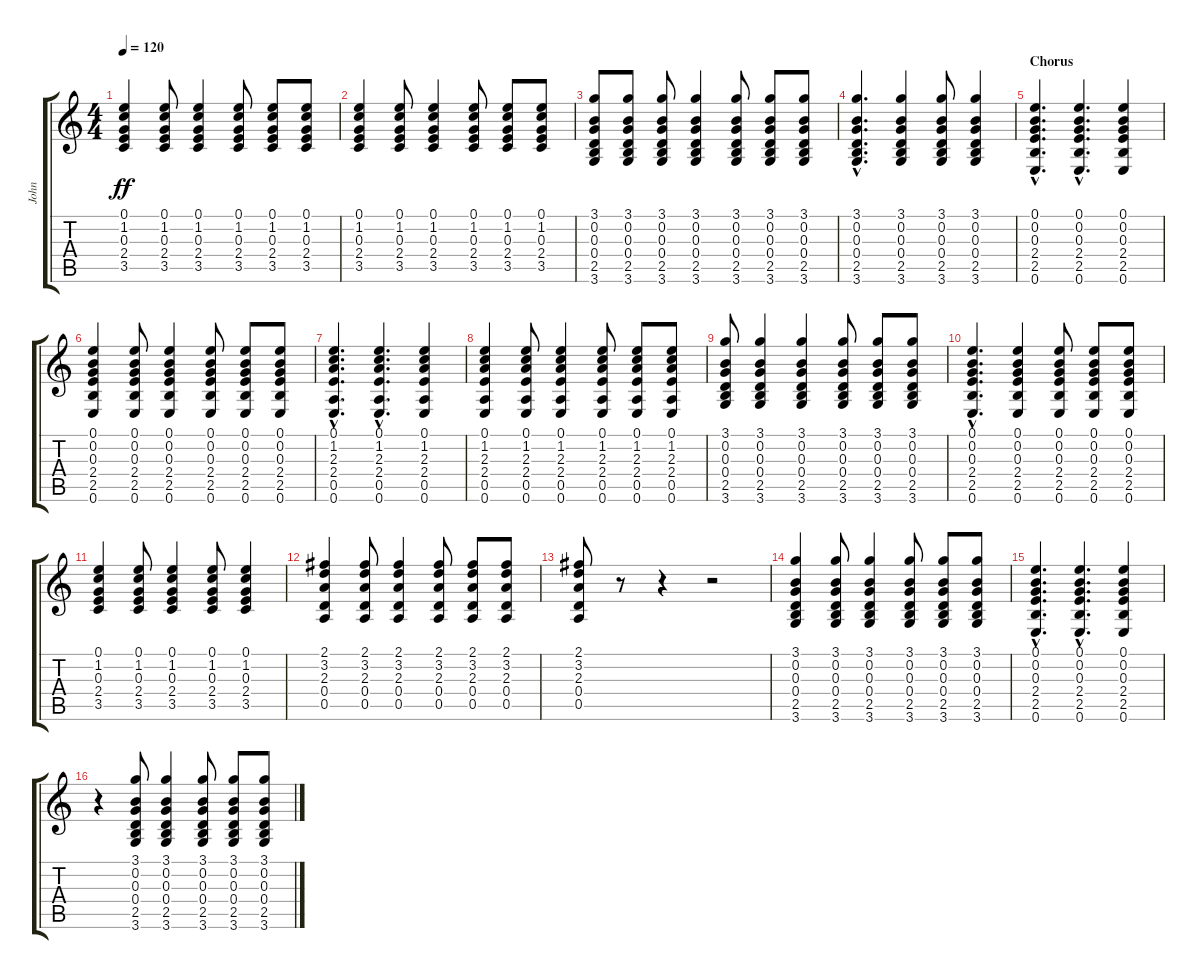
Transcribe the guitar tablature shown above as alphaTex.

\track ("John" "John") {instrument acousticguitarnylon}
\staff {score tabs}
\tuning (E4 B3 G3 D3 A2 E2) {hide}
\ts (4 4)
\tempo 120
\clef g2
\ks c
(0.1 1.2 0.3 2.4 3.5).4{dy ff} (0.1 1.2 0.3 2.4 3.5).8 (0.1 1.2 0.3 2.4 3.5).4 (0.1 1.2 0.3 2.4 3.5).8 (0.1 1.2 0.3 2.4 3.5).8 (0.1 1.2 0.3 2.4 3.5).8 |
(0.1 1.2 0.3 2.4 3.5).4 (0.1 1.2 0.3 2.4 3.5).8 (0.1 1.2 0.3 2.4 3.5).4 (0.1 1.2 0.3 2.4 3.5).8 (0.1 1.2 0.3 2.4 3.5).8 (0.1 1.2 0.3 2.4 3.5).8 |
(3.1 0.2 0.3 0.4 2.5 3.6).8 (3.1 0.2 0.3 0.4 2.5 3.6).8 (3.1 0.2 0.3 0.4 2.5 3.6).8 (3.1 0.2 0.3 0.4 2.5 3.6).4 (3.1 0.2 0.3 0.4 2.5 3.6).8 (3.1 0.2 0.3 0.4 2.5 3.6).8 (3.1 0.2 0.3 0.4 2.5 3.6).8 |
(3.1{hac} 0.2{hac} 0.3{hac} 0.4{hac} 2.5{hac} 3.6{hac}).4{d} (3.1 0.2 0.3 0.4 2.5 3.6).4 (3.1 0.2 0.3 0.4 2.5 3.6).8 (3.1 0.2 0.3 0.4 2.5 3.6).4 |
\section ("" "Chorus")
(0.1{hac} 0.2{hac} 0.3{hac} 2.4{hac} 2.5{hac} 0.6{hac}).4{d} (0.1{hac} 0.2{hac} 0.3{hac} 2.4{hac} 2.5{hac} 0.6{hac}).4{d} (0.1 0.2 0.3 2.4 2.5 0.6).4 |
(0.1 0.2 0.3 2.4 2.5 0.6).4 (0.1 0.2 0.3 2.4 2.5 0.6).8 (0.1 0.2 0.3 2.4 2.5 0.6).4 (0.1 0.2 0.3 2.4 2.5 0.6).8 (0.1 0.2 0.3 2.4 2.5 0.6).8 (0.1 0.2 0.3 2.4 2.5 0.6).8 |
(0.1{hac} 1.2{hac} 2.3{hac} 2.4{hac} 0.5{hac} 0.6{hac}).4{d} (0.1{hac} 1.2{hac} 2.3{hac} 2.4{hac} 0.5{hac} 0.6{hac}).4{d} (0.1 1.2 2.3 2.4 0.5 0.6).4 |
(0.1 1.2 2.3 2.4 0.5 0.6).4 (0.1 1.2 2.3 2.4 0.5 0.6).8 (0.1 1.2 2.3 2.4 0.5 0.6).4 (0.1 1.2 2.3 2.4 0.5 0.6).8 (0.1 1.2 2.3 2.4 0.5 0.6).8 (0.1 1.2 2.3 2.4 0.5 0.6).8 |
(3.1 0.2 0.3 0.4 2.5 3.6).8 (3.1 0.2 0.3 0.4 2.5 3.6).4 (3.1 0.2 0.3 0.4 2.5 3.6).4 (3.1 0.2 0.3 0.4 2.5 3.6).8 (3.1 0.2 0.3 0.4 2.5 3.6).8 (3.1 0.2 0.3 0.4 2.5 3.6).8 |
(0.1{hac} 0.2{hac} 0.3{hac} 2.4{hac} 2.5{hac} 0.6{hac}).4{d} (0.1 0.2 0.3 2.4 2.5 0.6).4 (0.1 0.2 0.3 2.4 2.5 0.6).8 (0.1 0.2 0.3 2.4 2.5 0.6).8 (0.1 0.2 0.3 2.4 2.5 0.6).8 |
(0.1 1.2 0.3 2.4 3.5).4 (0.1 1.2 0.3 2.4 3.5).8 (0.1 1.2 0.3 2.4 3.5).4 (0.1 1.2 0.3 2.4 3.5).8 (0.1 1.2 0.3 2.4 3.5).4 |
(2.1 3.2 2.3 0.4 0.5).4 (2.1 3.2 2.3 0.4 0.5).8 (2.1 3.2 2.3 0.4 0.5).4 (2.1 3.2 2.3 0.4 0.5).8 (2.1 3.2 2.3 0.4 0.5).8 (2.1 3.2 2.3 0.4 0.5).8 |
(2.1 3.2 2.3 0.4 0.5).8 r.8 r.4 r.2 |
(3.1 0.2 0.3 0.4 2.5 3.6).4 (3.1 0.2 0.3 0.4 2.5 3.6).8 (3.1 0.2 0.3 0.4 2.5 3.6).4 (3.1 0.2 0.3 0.4 2.5 3.6).8 (3.1 0.2 0.3 0.4 2.5 3.6).8 (3.1 0.2 0.3 0.4 2.5 3.6).8 |
(0.1{hac} 0.2{hac} 0.3{hac} 2.4{hac} 2.5{hac} 0.6{hac}).4{d} (0.1{hac} 0.2{hac} 0.3{hac} 2.4{hac} 2.5{hac} 0.6{hac}).4{d} (0.1 0.2 0.3 2.4 2.5 0.6).4 |
r.4 (3.1 0.2 0.3 0.4 2.5 3.6).8 (3.1 0.2 0.3 0.4 2.5 3.6).4 (3.1 0.2 0.3 0.4 2.5 3.6).8 (3.1 0.2 0.3 0.4 2.5 3.6).8 (3.1 0.2 0.3 0.4 2.5 3.6).8
